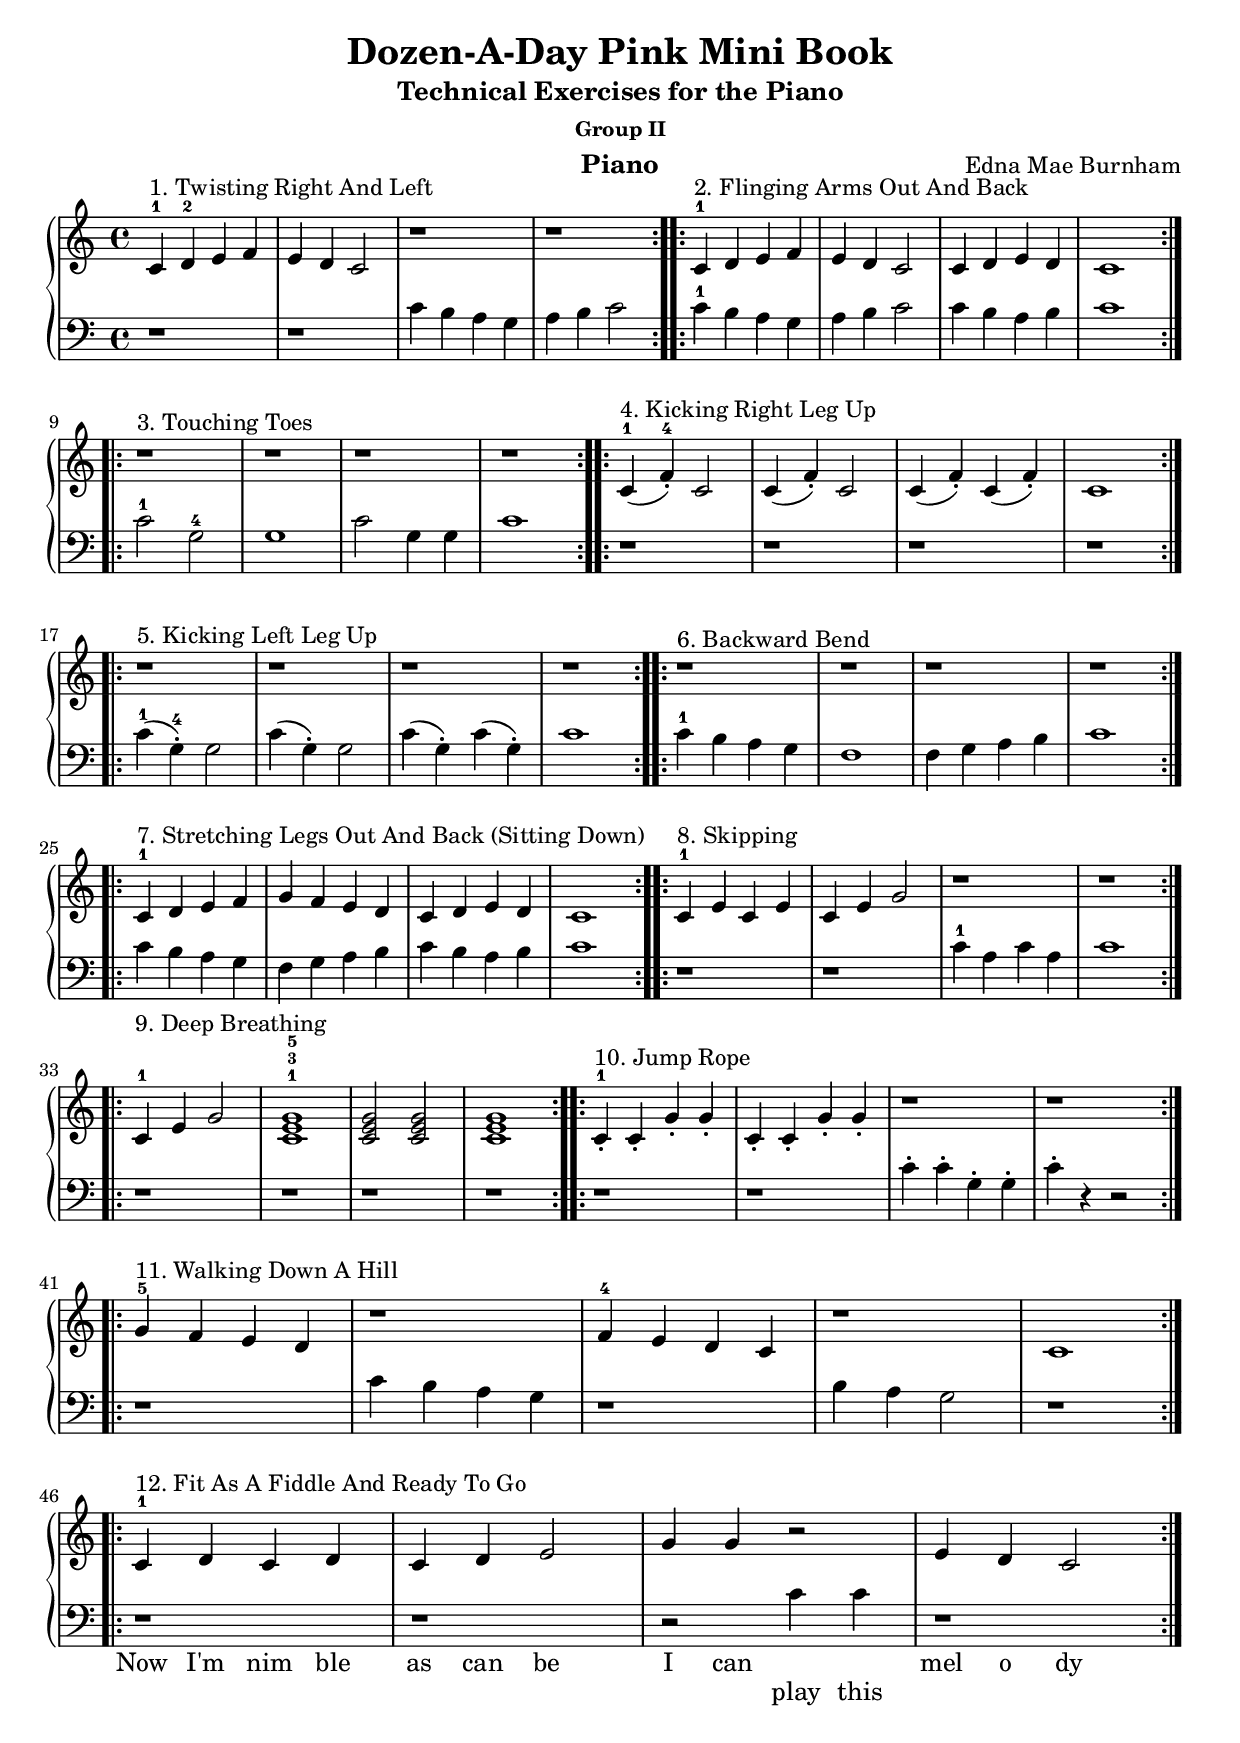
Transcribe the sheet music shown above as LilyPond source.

\version "2.22.1"
\include "articulate.ly"

\header {
  title = "Dozen-A-Day Pink Mini Book"
  subtitle = "Technical Exercises for the Piano"
  subsubtitle = "Group II"
  instrument = "Piano"
  composer = "Edna Mae Burnham"
}

\paper {
  #(set-paper-size "a4")
}

\layout {
  \context {
    \Voice
    \consists "Melody_engraver"
    \override Stem #'neutral-direction = #'()
  }
}

global = {
  \key c \major
  \time 4/4
}


right = \relative c' {
  \global
  \repeat volta 2 {c4-1^"1. Twisting Right And Left" d4-2 e4 f4 | e4 d4 c2 | r1 | r1 }

  \repeat volta 2 {c4-1^"2. Flinging Arms Out And Back" d4 e4 f4 | e4 d4 c2 | c4 d4 e4 d4 | c1}
  \break
  \repeat volta 2 {r1^"3. Touching Toes" | r1 | r1 | r1} 

  \repeat volta 2 {c4-1(^"4. Kicking Right Leg Up" f4-.-4) c2| c4( f4-.) c2 | c4( f4-.) c4( f4-.)| c1 }

  \break
  \repeat volta 2 { r1^"5. Kicking Left Leg Up"  | r1 | r1| r1  }
  \repeat volta 2 { r1^"6. Backward Bend"  | r1 | r1| r1  }

  \break
  \repeat volta 2 { c4-1^"7. Stretching Legs Out And Back (Sitting Down)" d4 e4 f4 | g4 f4 e4 d4 | c4 d4 e4 d4 | c1 }

  \repeat volta 2 { c4-1^"8. Skipping" e4 c4 e4 | c4 e4 g2 | r1 | r1}
  \break

  \repeat volta 2 {
    c,4-1^"9. Deep Breathing" e4 g2 | <<c,1-1 e1-3 g1-5>> | <<c,2 e2 g2>> <<c,2 e2 g2>> | <<c,1 e1 g1>>
    %c1-1^"9. Deep Breathing"_\markup {
    %  \italic \teeny { Set thumb down silent. Hold down throughout the exercise. } \hspace #2
    %} || e4-3 e4 e4 e4 | e4 e4 e4 e4 | e1
  }

  \repeat volta 2 { c,4-.-1^"10. Jump Rope" c4-. g'4-. g4-. | c,4-. c4-. g'4-. g4-. | r1 | r1}
  \break

  \repeat volta 2 { g4-5^"11. Walking Down A Hill" f4 e4 d4 | r1 | f4-4 e4 d4 c4 | r1 | c1 }

  \break
  \repeat volta 2 { c4-1^"12. Fit As A Fiddle And Ready To Go" d4 c4 d4 | c4 d4 e2 | g4 g4 r2 | e4 d4 c2 } \addlyrics {
    Now I'm nim ble as can be I can mel o dy}
  }

  left = \relative c' {
    \global
    %One
    \repeat volta 2 {r1 | r1 | c4 b4 a4 g4 | a4 b4 c2 }

    %Two
    \repeat volta 2 {c4-1 b4 a4 g4 | a4 b4 c2 | c4 b4 a4 b4 | c1 }

    %Three
    \repeat volta 2 {c2-1 g2-4 | g1 | c2 g4 g4 | c1 }

    %Four
    \repeat volta 2 { r1 | r1 | r1 | r1 }

    %Five
    \repeat volta 2 { c4-1( g4-.-4) g2 | c4( g4-.) g2 | c4( g4-.) c4( g4-.)| c1}

    %Six
    \repeat volta 2 { c4-1 b4 a4 g4 | f1 | f4 g4 a4 b4 | c1 }

    %Seven
    \repeat volta 2 { c4 b4 a4 g4 | f4 g4 a4 b4 | c4 b4 a4 b4 | c1 }

    %Eight
    \repeat volta 2 { r1 | r1 | c4-1 a4 c4 a4 | c1 }

    %Nine
    \repeat volta 2 { r1 | r1 | r1 | r1 }

    %Ten
    %{
      \repeat volta 2 {
      c1-1_\markup {
        \italic \teeny { Set thumb down silent. Hold throughout. } \hspace #2
      } \bar "||" a4-3 a4 a4 a4 | a4 a4 a4 a4 | a1
    }
    %}
    \repeat volta 2 { r1 | r1 | c4-. c4-. g4-. g4-.| c4-. r4 r2 }

    %Eleven
    \repeat volta 2 { r1 | c4 b4 a4 g4 | r1 | b4 a4 g2 | r1 }

    %Twelve
    \repeat volta 2 { r1 | r1 | r2 c4 c4 | r1 } \addlyrics { play this}
  }

  %{right = \relative c' {
  \global
  c4 d4 c4 d4 | c4 d4 c2 | c4 d4 c4 d4 | c1
  c4-. c4-. d4-. d4-. | r1 | c4-. c4-. d4-. d4-. | c1

}

left = \relative c {
  \global
  r1 | r1 | r1 | r1
  r1 | c4-. c4-. c2 | r1 | r1
}
  %}


  %{ REPEATS IN MIDI
To get repeats to display in proper notation in the PDF,
but to also unfold in the MIDI,
you will actually need to make two score blocks.
One score block with a \layout{}, and one with a \midi{}.
Put the \unfoldRepeats command in the midi score block.
(see 3.5.6 Using repeats with MIDI)
https://lilypond.org/doc/v2.20/Documentation/notation/using-repeats-with-midi
  %}

  %%THE MUSIC
  theMusic = {
    \new PianoStaff \with {
      instrumentName = ""
    } <<
      \new Staff = "right" \with {
        midiInstrument = "acoustic grand"
      } \right
      \new Staff = "left" \with {
        midiInstrument = "acoustic grand"
      } { \clef bass \left }
    >>
  }

  %%PDF SCORE
  \score {
    \theMusic
    \layout {
      ragged-left = ##t
      indent = 0\cm
    }
  }


  %%MIDI SCORE
  \score {
    \unfoldRepeats 
    { 
      \theMusic
    }
    \midi {
      \tempo 4=70
    }
  }